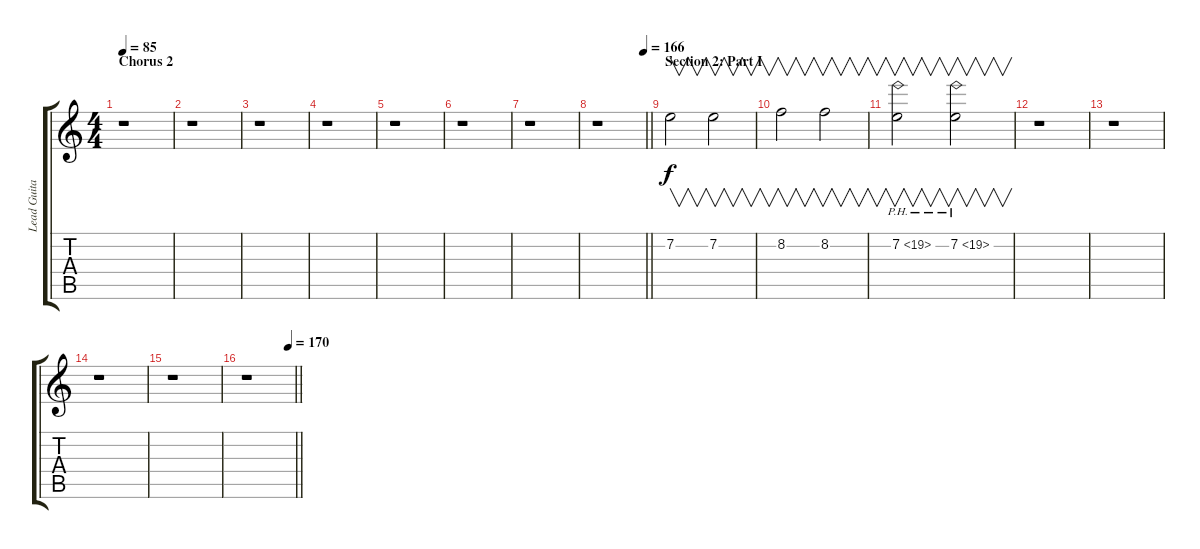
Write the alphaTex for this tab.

\track ("Lead Guitar 2 (Distortion)" "Lead Guita") {instrument distortionguitar}
\staff {score tabs}
\tuning (D4 A3 F3 C3 G2 D2) {hide}
\ts (4 4)
\section ("" "Chorus 2")
\tempo 85
\clef g2
\ks c
r.1{dy f} |
r.1 |
r.1 |
r.1 |
r.1 |
r.1 |
r.1 |
\tempo (166 0.96875)
\barLineRight lightlight
r.1 |
\section ("" "Section 2: Part I")
7.2.2{v} 7.2.2{v} |
8.2.2{v} 8.2.2{v} |
7.2{ph 12}.2{v} 7.2{ph 12}.2{v} |
r.1 |
r.1 |
r.1 |
r.1 |
\tempo (170 0.875)
\barLineRight lightlight
r.1
